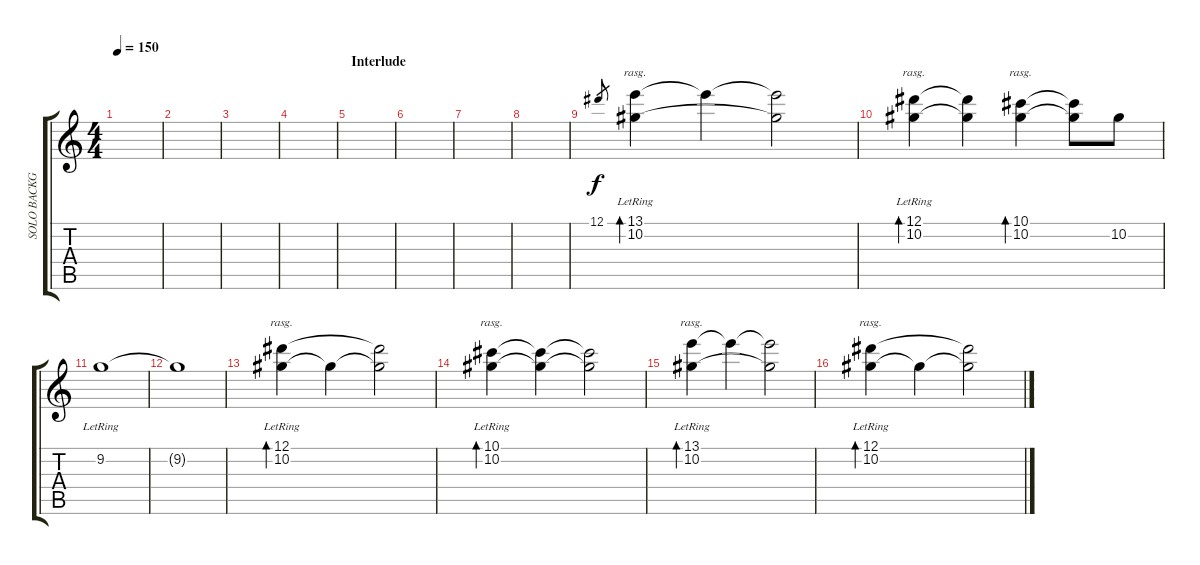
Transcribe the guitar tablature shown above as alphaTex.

\track ("SOLO BACKGROUND" "SOLO BACKG") {instrument acousticguitarsteel}
\staff {score tabs}
\tuning (Eb4 Bb3 Gb3 Db3 Ab2 Db2) {hide}
\ts (4 4)
\tempo 150
\clef g2
\ks c
|
|
|
|
\section ("" "Interlude")
|
|
|
|
12.1.8{gr} (13.1{lr} 10.2{lr}).4{bd 240 rasg ii} 13.1{t}.4 (13.1{t} 10.2{t}).2 |
(12.1{lr} 10.2{lr}).4{bd 240 rasg ii} (12.1{t} 10.2{t}).4 (10.1 10.2).4{bd 240 rasg ii} (10.1{t} 10.2{t}).8 10.2.8 |
9.2{lr}.1 |
9.2{t}.1 |
(12.1{lr} 10.2{lr}).4{bd 240 rasg ii} 10.2{t}.4 (12.1{t} 10.2{t}).2 |
(10.1{lr} 10.2{lr}).4{bd 240 rasg ii} (10.1{t} 10.2{t}).4 (10.1{t} 10.2{t}).2 |
(13.1{lr} 10.2{lr}).4{bd 240 rasg ii} 13.1{t}.4 (13.1{t} 10.2{t}).2 |
(12.1{lr} 10.2{lr}).4{bd 240 rasg ii} 10.2{t}.4 (12.1{t} 10.2{t}).2
